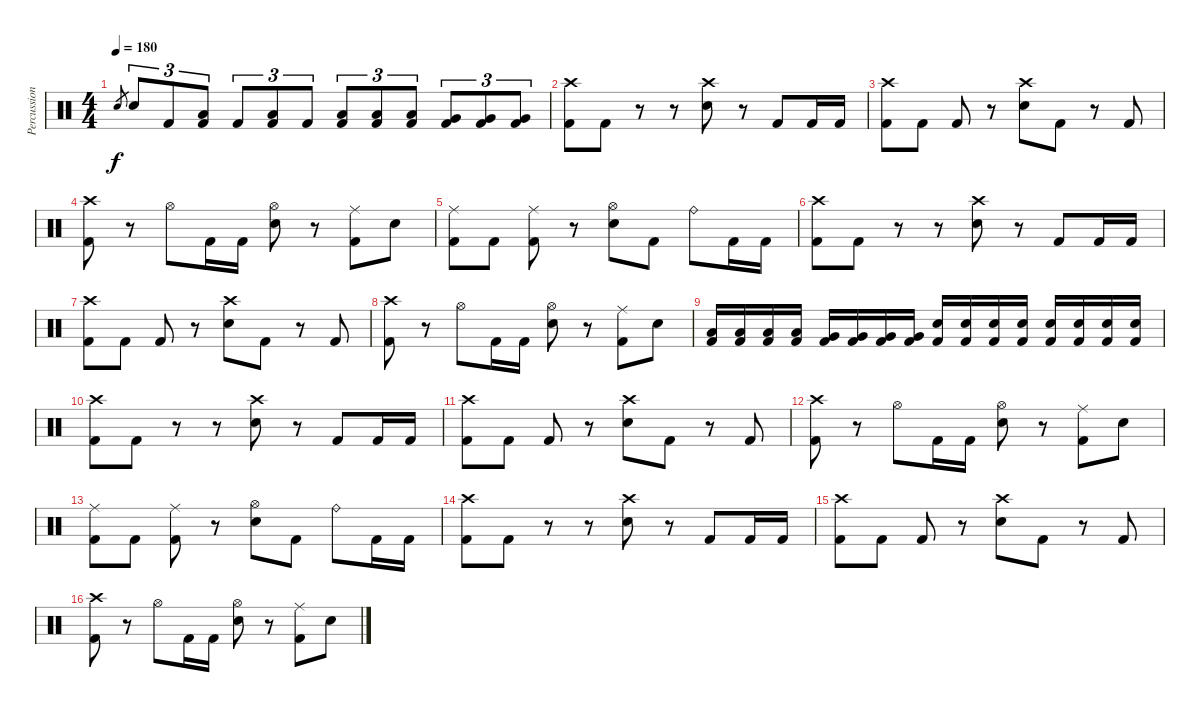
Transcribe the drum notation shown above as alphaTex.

\track ("Percussion" "Percussion") {instrument percussion}
\staff {score}
\articulation defaults
\ts (4 4)
\tempo 180
\clef neutral
\ks c "Electric Snare (hit)".8{gr dy f} "Electric Snare (hit)".8{tu (3 2)} "Kick (hit) 2".8{tu (3 2)}
("Low Tom (hit)" "Kick (hit) 2").8{tu (3 2)} "Kick (hit) 2".8{tu (3 2)} ("Low Tom (hit)" "Kick (hit) 2").8{tu (3 2)} "Kick (hit) 2".8{tu (3 2)} ("Low Tom (hit)" "Kick (hit) 2").8{tu (3 2)} ("Low Tom (hit)" "Kick (hit) 2").8{tu (3 2)} ("Low Tom (hit)" "Kick (hit) 2").8{tu (3 2)} ("Very Low Tom (hit)" "Kick (hit) 2").8{tu (3 2)} ("Very Low Tom (hit)" "Kick (hit) 2").8{tu (3 2)} ("Very Low Tom (hit)" "Kick (hit) 2").8{tu (3 2)} |
("Crash high (hit)" "Kick (hit) 2").8 "Kick (hit) 2".8 r.8 r.8 ("Crash high (hit)" "Electric Snare (hit)").8 r.8 "Kick (hit) 2".8 "Kick (hit) 2".16 "Kick (hit) 2".16 |
("Crash high (hit)" "Kick (hit) 2").8 "Kick (hit) 2".8 "Kick (hit) 2".8 r.8 ("Crash high (hit)" "Electric Snare (hit)").8 "Kick (hit) 2".8 r.8 "Kick (hit) 2".8 |
("Crash high (hit)" "Kick (hit) 2").8 r.8 "Hi-Hat (open)".8 "Kick (hit) 2".16 "Kick (hit) 2".16 ("Hi-Hat (open)" "Electric Snare (hit)").8 r.8 ("Ride (middle)" "Kick (hit) 2").8 "Electric Snare (hit)".8 |
("Ride (middle)" "Kick (hit) 2").8 "Kick (hit) 2".8 ("Ride (middle)" "Kick (hit) 2").8 r.8 ("Hi-Hat (open)" "Electric Snare (hit)").8 "Kick (hit) 2".8 "Ride (bell)".8 "Kick (hit) 2".16 "Kick (hit) 2".16 |
("Crash high (hit)" "Kick (hit) 2").8 "Kick (hit) 2".8 r.8 r.8 ("Crash high (hit)" "Electric Snare (hit)").8 r.8 "Kick (hit) 2".8 "Kick (hit) 2".16 "Kick (hit) 2".16 |
("Crash high (hit)" "Kick (hit) 2").8 "Kick (hit) 2".8 "Kick (hit) 2".8 r.8 ("Crash high (hit)" "Electric Snare (hit)").8 "Kick (hit) 2".8 r.8 "Kick (hit) 2".8 |
("Crash high (hit)" "Kick (hit) 2").8 r.8 "Hi-Hat (open)".8 "Kick (hit) 2".16 "Kick (hit) 2".16 ("Hi-Hat (open)" "Electric Snare (hit)").8 r.8 ("Ride (middle)" "Kick (hit) 2").8 "Electric Snare (hit)".8 |
("Low Tom (hit)" "Kick (hit) 2").16 ("Low Tom (hit)" "Kick (hit) 2").16 ("Low Tom (hit)" "Kick (hit) 2").16 ("Low Tom (hit)" "Kick (hit) 2").16 ("Very Low Tom (hit)" "Kick (hit) 2").16 ("Very Low Tom (hit)" "Kick (hit) 2").16 ("Very Low Tom (hit)" "Kick (hit) 2").16 ("Very Low Tom (hit)" "Kick (hit) 2").16 ("Electric Snare (hit)" "Kick (hit) 2").16 ("Electric Snare (hit)" "Kick (hit) 2").16 ("Electric Snare (hit)" "Kick (hit) 2").16 ("Electric Snare (hit)" "Kick (hit) 2").16 ("Electric Snare (hit)" "Kick (hit) 2").16 ("Electric Snare (hit)" "Kick (hit) 2").16 ("Electric Snare (hit)" "Kick (hit) 2").16 ("Electric Snare (hit)" "Kick (hit) 2").16 |
("Crash high (hit)" "Kick (hit) 2").8 "Kick (hit) 2".8 r.8 r.8 ("Crash high (hit)" "Electric Snare (hit)").8 r.8 "Kick (hit) 2".8 "Kick (hit) 2".16 "Kick (hit) 2".16 |
("Crash high (hit)" "Kick (hit) 2").8 "Kick (hit) 2".8 "Kick (hit) 2".8 r.8 ("Crash high (hit)" "Electric Snare (hit)").8 "Kick (hit) 2".8 r.8 "Kick (hit) 2".8 |
("Crash high (hit)" "Kick (hit) 2").8 r.8 "Hi-Hat (open)".8 "Kick (hit) 2".16 "Kick (hit) 2".16 ("Hi-Hat (open)" "Electric Snare (hit)").8 r.8 ("Ride (middle)" "Kick (hit) 2").8 "Electric Snare (hit)".8 |
("Ride (middle)" "Kick (hit) 2").8 "Kick (hit) 2".8 ("Ride (middle)" "Kick (hit) 2").8 r.8 ("Hi-Hat (open)" "Electric Snare (hit)").8 "Kick (hit) 2".8 "Ride (bell)".8 "Kick (hit) 2".16 "Kick (hit) 2".16 |
("Crash high (hit)" "Kick (hit) 2").8 "Kick (hit) 2".8 r.8 r.8 ("Crash high (hit)" "Electric Snare (hit)").8 r.8 "Kick (hit) 2".8 "Kick (hit) 2".16 "Kick (hit) 2".16 |
("Crash high (hit)" "Kick (hit) 2").8 "Kick (hit) 2".8 "Kick (hit) 2".8 r.8 ("Crash high (hit)" "Electric Snare (hit)").8 "Kick (hit) 2".8 r.8 "Kick (hit) 2".8 |
("Crash high (hit)" "Kick (hit) 2").8 r.8 "Hi-Hat (open)".8 "Kick (hit) 2".16 "Kick (hit) 2".16 ("Hi-Hat (open)" "Electric Snare (hit)").8 r.8 ("Ride (middle)" "Kick (hit) 2").8 "Electric Snare (hit)".8
